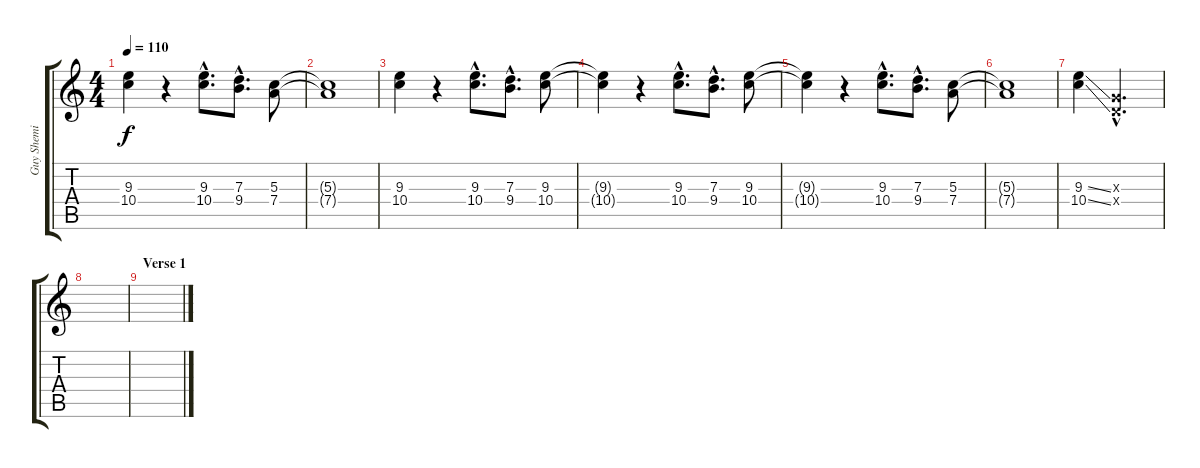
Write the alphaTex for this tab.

\track ("Guy Shemi" "Guy Shemi") {instrument distortionguitar}
\staff {score tabs}
\tuning (E4 B3 G3 D3 A2 E2) {hide}
\ts (4 4)
\tempo 110
\clef g2
\ks c
(9.3{t} 10.4{t}).4{dy f} r.4 (9.3{hac} 10.4{hac}).8{d} (7.3{hac} 9.4{hac}).8{d} (5.3 7.4).8 |
(5.3{t} 7.4{t}).1 |
(9.3 10.4).4{instrument distortionguitar} r.4 (9.3{hac} 10.4{hac}).8{d} (7.3{hac} 9.4{hac}).8{d} (9.3 10.4).8 |
(9.3{t} 10.4{t}).4 r.4 (9.3{hac} 10.4{hac}).8{d} (7.3{hac} 9.4{hac}).8{d} (9.3 10.4).8 |
(9.3{t} 10.4{t}).4 r.4 (9.3{hac} 10.4{hac}).8{d} (7.3{hac} 9.4{hac}).8{d} (5.3 7.4).8 |
(5.3{t} 7.4{t}).1 |
(9.3{ss} 10.4{ss}).4 (0.3{hac x} 0.4{hac x}).2{d} |
|
\section ("" "Verse 1")
